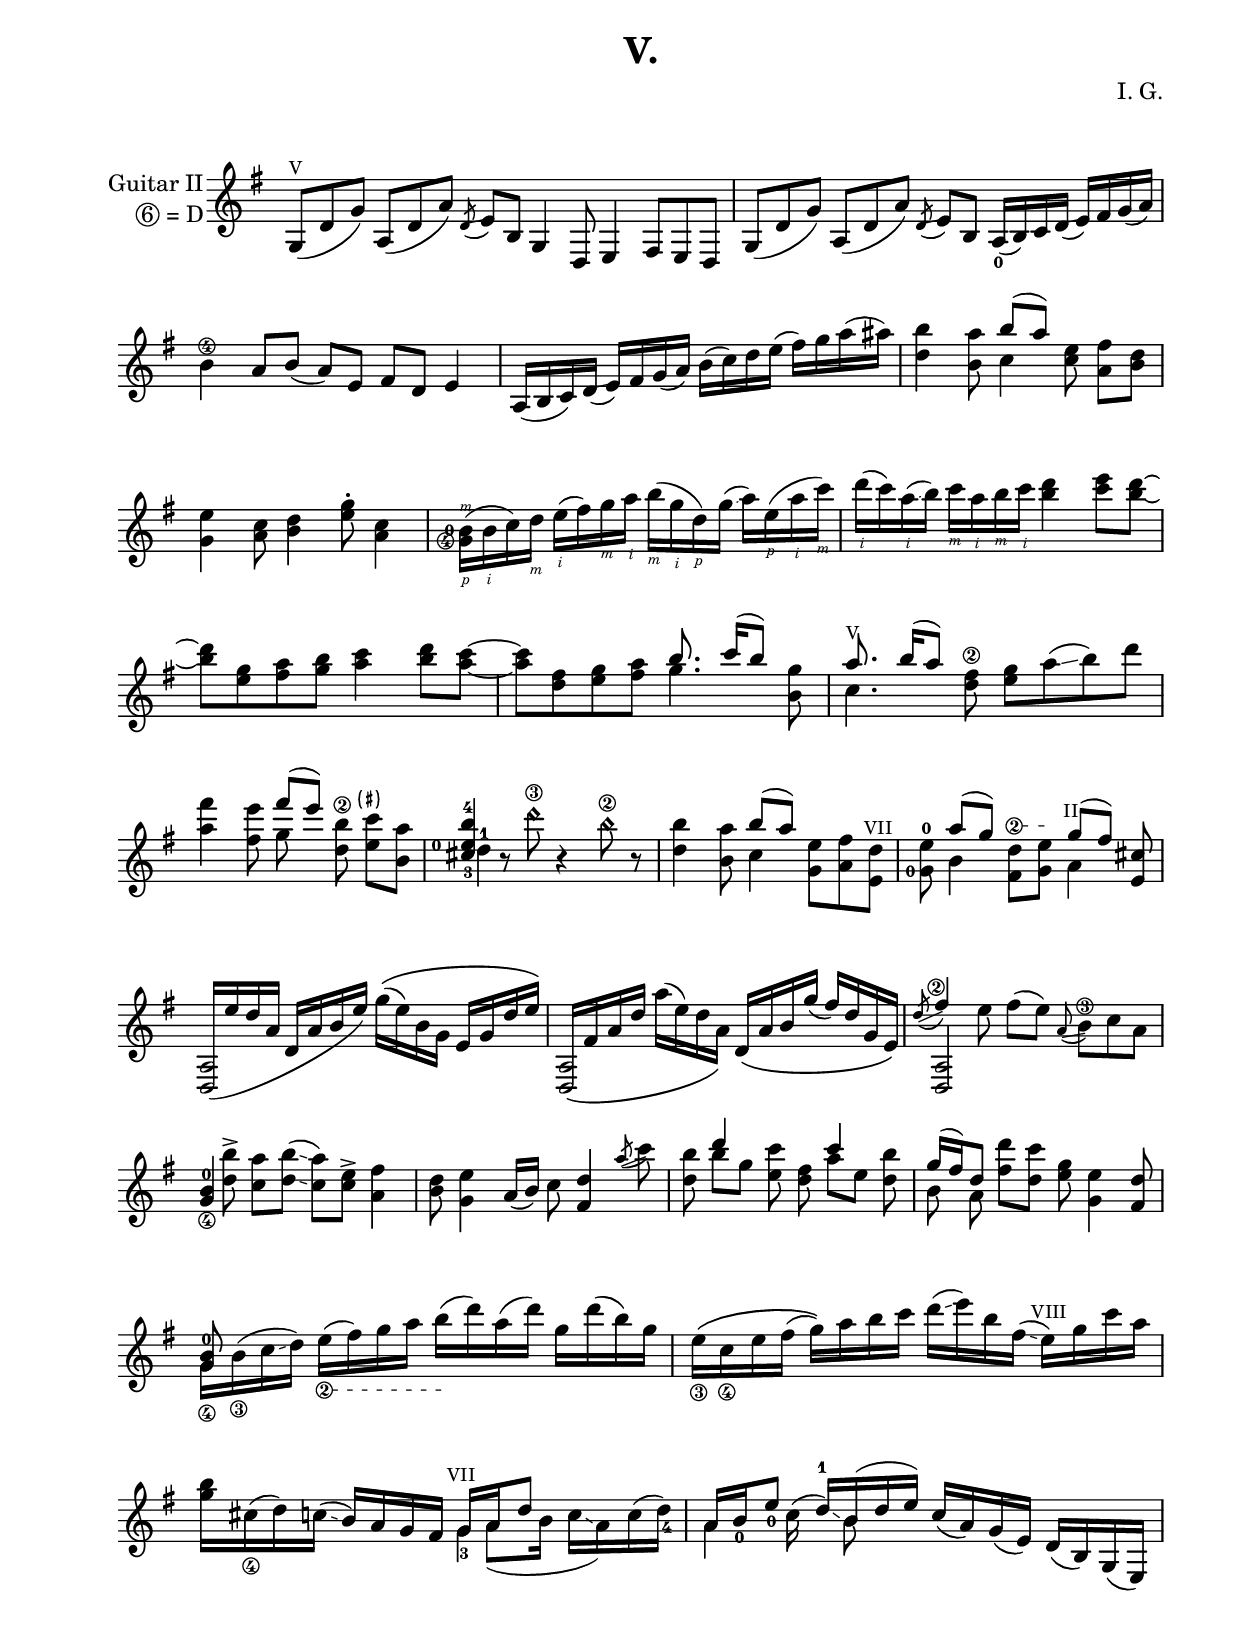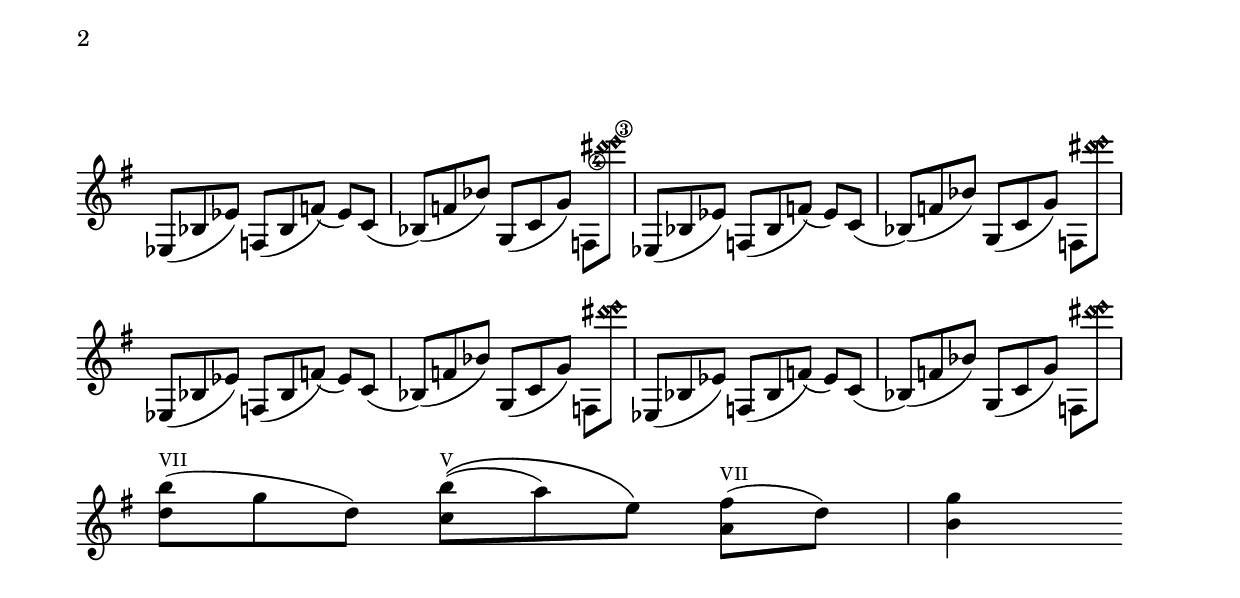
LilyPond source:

\version "2.19.15"
%\version "2.18.0"

\language "deutsch"

\header {
  title = "V."
  meter = ""
  composer = "I. G."
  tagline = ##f
}

\paper {
  #(set-paper-size "a4")
  top-system-spacing.basic-distance = #20
  top-markup-spacing.basic-distance = #5
  markup-system-spacing.basic-distance = #20
  system-system-spacing.basic-distance = #18
  last-bottom-spacing.basic-distance = #20
  two-sided = ##t
  inner-margin = 20
  outer-margin = 13
}

\layout {
  \context {
    \Score
    \remove "Bar_number_engraver"
  }
}

\version "2.19.15"

#(define RH rightHandFinger)

xLV = #(define-music-function (parser location further) (number?) #{
  \once \override LaissezVibrerTie.X-extent = #'(0 . 0)
  \once \override LaissezVibrerTie.details.note-head-gap = #(/
                                                             further -2)
  \once \override LaissezVibrerTie.extra-offset = #(cons (/
                                                          further 2) 0)
         #})

stringNumberSpanner =
#(define-music-function (parser location StringNumber) (string?)
   #{
     \override TextSpanner.font-size = #-5
     \override TextSpanner.dash-fraction = #0.3
     \override TextSpanner.dash-period = #1.5
     \override TextSpanner.bound-details.right.arrow = ##t
     \override TextSpanner.arrow-width = #0.2
     \override TextSpanner.arrow-length = #0.7
     \override TextSpanner.bound-details.left.stencil-align-dir-y = #CENTER
     \override TextSpanner.bound-details.left.text = \markup { \circle \number #StringNumber }
   #})

stringNumSpan =
#(define-music-function (parser location StringNumber) (string?)
   #{
     \override TextSpanner.font-size = #-5
     \override TextSpanner.dash-fraction = #0.3
     \override TextSpanner.dash-period = #1.5
     %\override TextSpanner.bound-details.right.arrow = ##t
     %\override TextSpanner.arrow-width = #0.2
     %\override TextSpanner.arrow-length = #0.7
     \override TextSpanner.bound-details.left.stencil-align-dir-y = #CENTER
     \override TextSpanner.bound-details.left.text = \markup { \circle \number #StringNumber }
   #})

fretNumSpan =
#(define-music-function (parser location FretNumber) (string?)
   #{
     \override TextSpanner.font-size = #-2
     \override TextSpanner.font-shape = #'regular
     \override TextSpanner.dash-fraction = #0.3
     \override TextSpanner.dash-period = #0.5
     %\override TextSpanner.bound-details.right.arrow = ##t
     %\override TextSpanner.arrow-width = #0.2
     %\override TextSpanner.arrow-length = #0.7
     \override TextSpanner.bound-details.left.stencil-align-dir-y = #CENTER
     \override TextSpanner.bound-details.left.text = \markup { \text #FretNumber }
   #})

spad = \override Fingering.staff-padding = #'()
sfol = \set fingeringOrientations = #'(left)
sfor = \set fingeringOrientations = #'(right)
sfod = \set fingeringOrientations = #'(down)
sfou = \set fingeringOrientations = #'(up)
npad = \override StringNumber.staff-padding = #'()
ssnol = \set stringNumberOrientations = #'(left)
ssnou = \set stringNumberOrientations = #'(up)
ssnod = \set stringNumberOrientations = #'(down)
ssnor = \set stringNumberOrientations = #'(right)
FO =
#(define-music-function (parser location offsetX offsetY)(number? number?)
   #{
     \once \override Voice.Fingering.extra-offset = #(cons offsetX offsetY)
   #})

SO =
#(define-music-function (parser location offsetX offsetY)(number? number?)
   #{
     \once \override Voice.StringNumber.extra-offset = #(cons offsetX offsetY)
   #})

\include "global.ly"
\version "2.19.15"

\language "deutsch"

\version "2.19.15"

#(define RH rightHandFinger)

xLV = #(define-music-function (parser location further) (number?) #{
  \once \override LaissezVibrerTie.X-extent = #'(0 . 0)
  \once \override LaissezVibrerTie.details.note-head-gap = #(/
                                                             further -2)
  \once \override LaissezVibrerTie.extra-offset = #(cons (/
                                                          further 2) 0)
         #})

stringNumberSpanner =
#(define-music-function (parser location StringNumber) (string?)
   #{
     \override TextSpanner.font-size = #-5
     \override TextSpanner.dash-fraction = #0.3
     \override TextSpanner.dash-period = #1.5
     \override TextSpanner.bound-details.right.arrow = ##t
     \override TextSpanner.arrow-width = #0.2
     \override TextSpanner.arrow-length = #0.7
     \override TextSpanner.bound-details.left.stencil-align-dir-y = #CENTER
     \override TextSpanner.bound-details.left.text = \markup { \circle \number #StringNumber }
   #})

stringNumSpan =
#(define-music-function (parser location StringNumber) (string?)
   #{
     \override TextSpanner.font-size = #-5
     \override TextSpanner.dash-fraction = #0.3
     \override TextSpanner.dash-period = #1.5
     %\override TextSpanner.bound-details.right.arrow = ##t
     %\override TextSpanner.arrow-width = #0.2
     %\override TextSpanner.arrow-length = #0.7
     \override TextSpanner.bound-details.left.stencil-align-dir-y = #CENTER
     \override TextSpanner.bound-details.left.text = \markup { \circle \number #StringNumber }
   #})

fretNumSpan =
#(define-music-function (parser location FretNumber) (string?)
   #{
     \override TextSpanner.font-size = #-2
     \override TextSpanner.font-shape = #'regular
     \override TextSpanner.dash-fraction = #0.3
     \override TextSpanner.dash-period = #0.5
     %\override TextSpanner.bound-details.right.arrow = ##t
     %\override TextSpanner.arrow-width = #0.2
     %\override TextSpanner.arrow-length = #0.7
     \override TextSpanner.bound-details.left.stencil-align-dir-y = #CENTER
     \override TextSpanner.bound-details.left.text = \markup { \text #FretNumber }
   #})

spad = \override Fingering.staff-padding = #'()
sfol = \set fingeringOrientations = #'(left)
sfor = \set fingeringOrientations = #'(right)
sfod = \set fingeringOrientations = #'(down)
sfou = \set fingeringOrientations = #'(up)
npad = \override StringNumber.staff-padding = #'()
ssnol = \set stringNumberOrientations = #'(left)
ssnou = \set stringNumberOrientations = #'(up)
ssnod = \set stringNumberOrientations = #'(down)
ssnor = \set stringNumberOrientations = #'(right)
FO =
#(define-music-function (parser location offsetX offsetY)(number? number?)
   #{
     \once \override Voice.Fingering.extra-offset = #(cons offsetX offsetY)
   #})

SO =
#(define-music-function (parser location offsetX offsetY)(number? number?)
   #{
     \once \override Voice.StringNumber.extra-offset = #(cons offsetX offsetY)
   #})

\include "global.ly"

guitarTwo = \relative{
  \global
  \override Staff.TimeSignature #'stencil = ##f
  \override TextScript.font-size = -2
  \override Fingering.staff-padding = #'()
  \override StringNumber.staff-padding = #'()
  \override StrokeFinger.staff-padding = #'()
  \time 8/4
  g8^"V"[( d' g]) a,[( d a']) \acciaccatura d,-\markup {
    \postscript #"0.5 0.3 moveto 1.8 0.4 rlineto stroke"
  } e h g4 d8 e4 fis8[ e d]
  \time 6/4
  g8[( d' g]) a,[( d a']) \acciaccatura d,-\markup {
    \postscript #"0.5 0.3 moveto 1.8 0.4 rlineto stroke"
  } e h
  a16_0( h) c d(-\markup {
    \postscript #"0.5 0.3 moveto 2.2 0.5 rlineto stroke"
  } e) fis g( a)
  \time 5/4
  h4\4 a8 h( a) e fis d e4
  \time 4/4
  a,16( h c) d(-\markup {
    \postscript #"0.5 0.3 moveto 2.2 0.5 rlineto stroke"
  } e) fis g( a) h( c) d e( fis) g a( ais)
  <d, h'>4 <h a'>8
  <<
    {
      h'8[( a])
    }
    \\
    {
      c,4
    }
  >>
  <c e>8\noBeam<a fis'><h d>
  \break
  <g e'>4<a c>8<h d>4<e g>8-.<a, c>4
  \once\override StrokeFinger.avoid-slur = #'outside
  \override StrokeFinger.staff-padding = #'()
  \override StrokeFinger.add-stem-support = ##t
  \set strokeFingerOrientations = #'(up down)
  \set stringNumberOrientations = #'(left)
  \set fingeringOrientations = #'(left)
  <g\4-\RH #1 h-0-\RH #3 >16(
  \unset stringNumberOrientations
  \unset fingeringOrientations
  \override StrokeFinger.avoid-slur = #'inside
  \set strokeFingerOrientations = #'(down)
  h-\RH #2 c) d-\RH #3 e-\RH #2 ( fis) g-\RH #3 a-\RH#2
  h-\RH #3 ( g-\RH #2 d-\RH#1) g\glissando( a) e-\RH#1 ( a-\RH#2 c-\RH#3)
  d-\RH#2 ( c) a\glissando-\RH#2 ( h) c-\RH#3 a-\RH#2 h-\RH#3 c-\RH#2 <h d>4<c e>8<h d>~
  \break
  q <e, g><fis a><g h><a c>4 <h d>8 <a c>~ q <d, fis><e g><fis a>
  <<
    {
      h8. c16[( h8])
    }
    \\
    {
      g4.
    }
  >>
  <h, g'>8
  <<
    {
      \override TextScript.font-size = -2
      a'8.^"V" h16[( a8])
    }
    \\
    {
      c,4.
    }
  >>
  <d fis\2>8<e g> a\glissando( h) d
  <a fis'>4<fis e'>8
  <<
    {
      fis'[( e])
    }
    \\
    {
      g,
    }
  >>
  <d h'\2>\noBeam
  <e c'>^\markup \fontsize #-3 {\parenthesize \sharp}<h a'>
  <<
    {
      \override Fingering.staff-padding = #'()
      \set fingeringOrientations = #'(down left up)
      <cis-3 e-0 h'-4>4
    }
    \\
    {
      \override Fingering.staff-padding = #'()
      \once \override NoteColumn.force-hshift = #1.7
      d4^1
    }
  >>
  r8 d'\harmonic\3 r4 h8\harmonic\2 r
  <d, h'>4 <h a'>8
  <<
    {
      h'8[( a])
    }
    \\
    {
      c,4
    }
  >>
  <g e'>8 <a fis'>
  \once\override TextScript.extra-offset = #'(-0.5 . 0)
  <e d'>^"VII"
  \set fingeringOrientations = #'(left up)
  <g-0 e'-0>
  \unset fingeringOrientations
  <<
    {
      a'8[( g])
    }
    \\
    {
      h,4
    }
  >>
  \stringNumSpan "2"
  <fis d'>8\startTextSpan[ <g e'>\stopTextSpan]
  <<
    {
      \override TextScript.font-size = -2
      \once\override TextScript.extra-offset = #'(-0.4 . -2)
      g'8^"II"[( fis])
    }
    \\
    {
      a,4
    }
  >>
  <e cis'>8
  \break
  <\tweak #'duration-log #1 d, \tweak #'duration-log #1 a'>16(
  e'' d a d, a' h e) g(\( e) h g e g d' e\)
  <\tweak #'duration-log #1 d,, \tweak #'duration-log #1 a'>_\(
  fis' a d a'( e) d a\) d,_\( a' h g'_(\stemUp fis) d g, e\)\stemNeutral
  <<
    {
      \override NoteColumn.ignore-collision = ##t
      \stemUp<\tweak #'duration-log #1 d, \tweak #'duration-log #1 a'>4
    }
    \\
    {
      \stemUp
      \acciaccatura d''8-\markup {
        \postscript #"0.5 2.9 moveto 2.3 1 rlineto stroke"
      } \stemUp
      \once \override StringNumber.extra-offset = #'(-0.5 . -2.3)
      fis4\2
    }
  >>
  e8 fis[( e]) \appoggiatura a,-\markup {
    \postscript #"0.5 1.4 moveto 2.2 0.4 rlineto stroke"
  } h\3 c a
  \break
  <<
    {
      \override Fingering.staff-padding = #'()
      \override StringNumber.staff-padding = #'()
      <g_\4 h-0>4
    }
    \\
    {
      s8 <d' h'>^>
    }
  >>
  <c a'><d h'>\glissando(<c a'>)<c e>-><a fis'>4
  <h d>8<g e'>4 a16( h) c8 <fis, d'>4 \acciaccatura a'8-\markup {
    \postscript #"0.5 4.9 moveto 2.3 0.9 rlineto stroke"
  } c <d, h'>
  <<
    {
      d'4
    }
    \\
    {
      h8[ g]
    }
  >>
  <e c'>8<d fis>
  <<
    {
      c'4
    }
    \\
    {
      a8[ e]
    }
  >>
  <d h'>8
  <<
    {
      g16( fis) d8
    }
    \\
    {
      h a
    }
  >>
  <fis' d'><d c'><e g><g, e'>4<fis d'>8
  \break
  <<
    {
      \override Fingering.staff-padding = #'()
      <g h-0>8 s
    }
    \\
    {
      g16_\4 h_\3^( c\glissando d)
    }
  >>
  \textSpannerDown
  \stringNumSpan "2"
  e16(\startTextSpan fis) g a h(\stopTextSpan d) a( d) g, d'( h) g
  \shape #'((0 . 0) (0 . 0) (0 . 0) (0 . 0.3)) PhrasingSlur
  e_\3\( c_\4 e fis( g)\) a h c d\glissando( e) h fis\glissando(
  \once\override TextScript.extra-offset = #'(-1 . 0)
  e^"VIII") g c a
  \break
  <g h> cis,_\4( d) c\glissando( h) a g fis
  <<
    {
      \override Fingering.staff-padding = #'()
      \override TextScript.font-size = -2
      \once\override TextScript.extra-offset = #'(-1 . 0)
      g^"VII" a d8 s4 a16 h_0 e8_0 s4
    }
    \\
    {
      g,4_3 s a4 s16 h8 s16
    }
    \\
    {
      \stemDown s16 a8_( h16 c\glissando a) c(
      \once \override Fingering.extra-offset = #'(0.3 . 3.5)
      d_4) s8. c16(
      \stemUp d-1)\glissando h( d e)
    }
  >>
  c16( a) g( e) d( h) g( e)
  \break
  es8[( b' es]) f,[( b f'])(es) c( b[)( f' b]) g,[( c g'])
  <<
    {
      \voiceTwo
      \hideNotes
      s
      \once \override StringNumber.extra-offset = #'(-1.8 . -2.8)
      c'\4
      \unHideNotes
    }
    \\
    {
      f,,,
      \once \override StringNumber.extra-offset = #'(0.8 . -0.8)
      <dis'''\harmonic e\harmonic\3> \stemNeutral
    }
  >>
  \repeat unfold 3 {
    es,,,8[( b' es]) f,[( b f'])(es) c( b[)( f' b]) g,[( c g'])
    \stemDown f, <dis'''\harmonic e\harmonic> \stemNeutral
  }
  \break
  <d, h'>8^"VII"[( g d])
  \shape #'((0 . 0.3) (0 . 0) (0 . 0) (0 . 0)) PhrasingSlur
  <c h'>^"V"[\(( a') e]\)<a, fis'>^"VII"( d) <h g'>4
}


\score {
  \new Staff \with {
    instrumentName = \markup {
      \right-column {
        "Guitar II"
        \line { \circle 6"= D" }
      }
    }
  }
  \guitarTwo
}